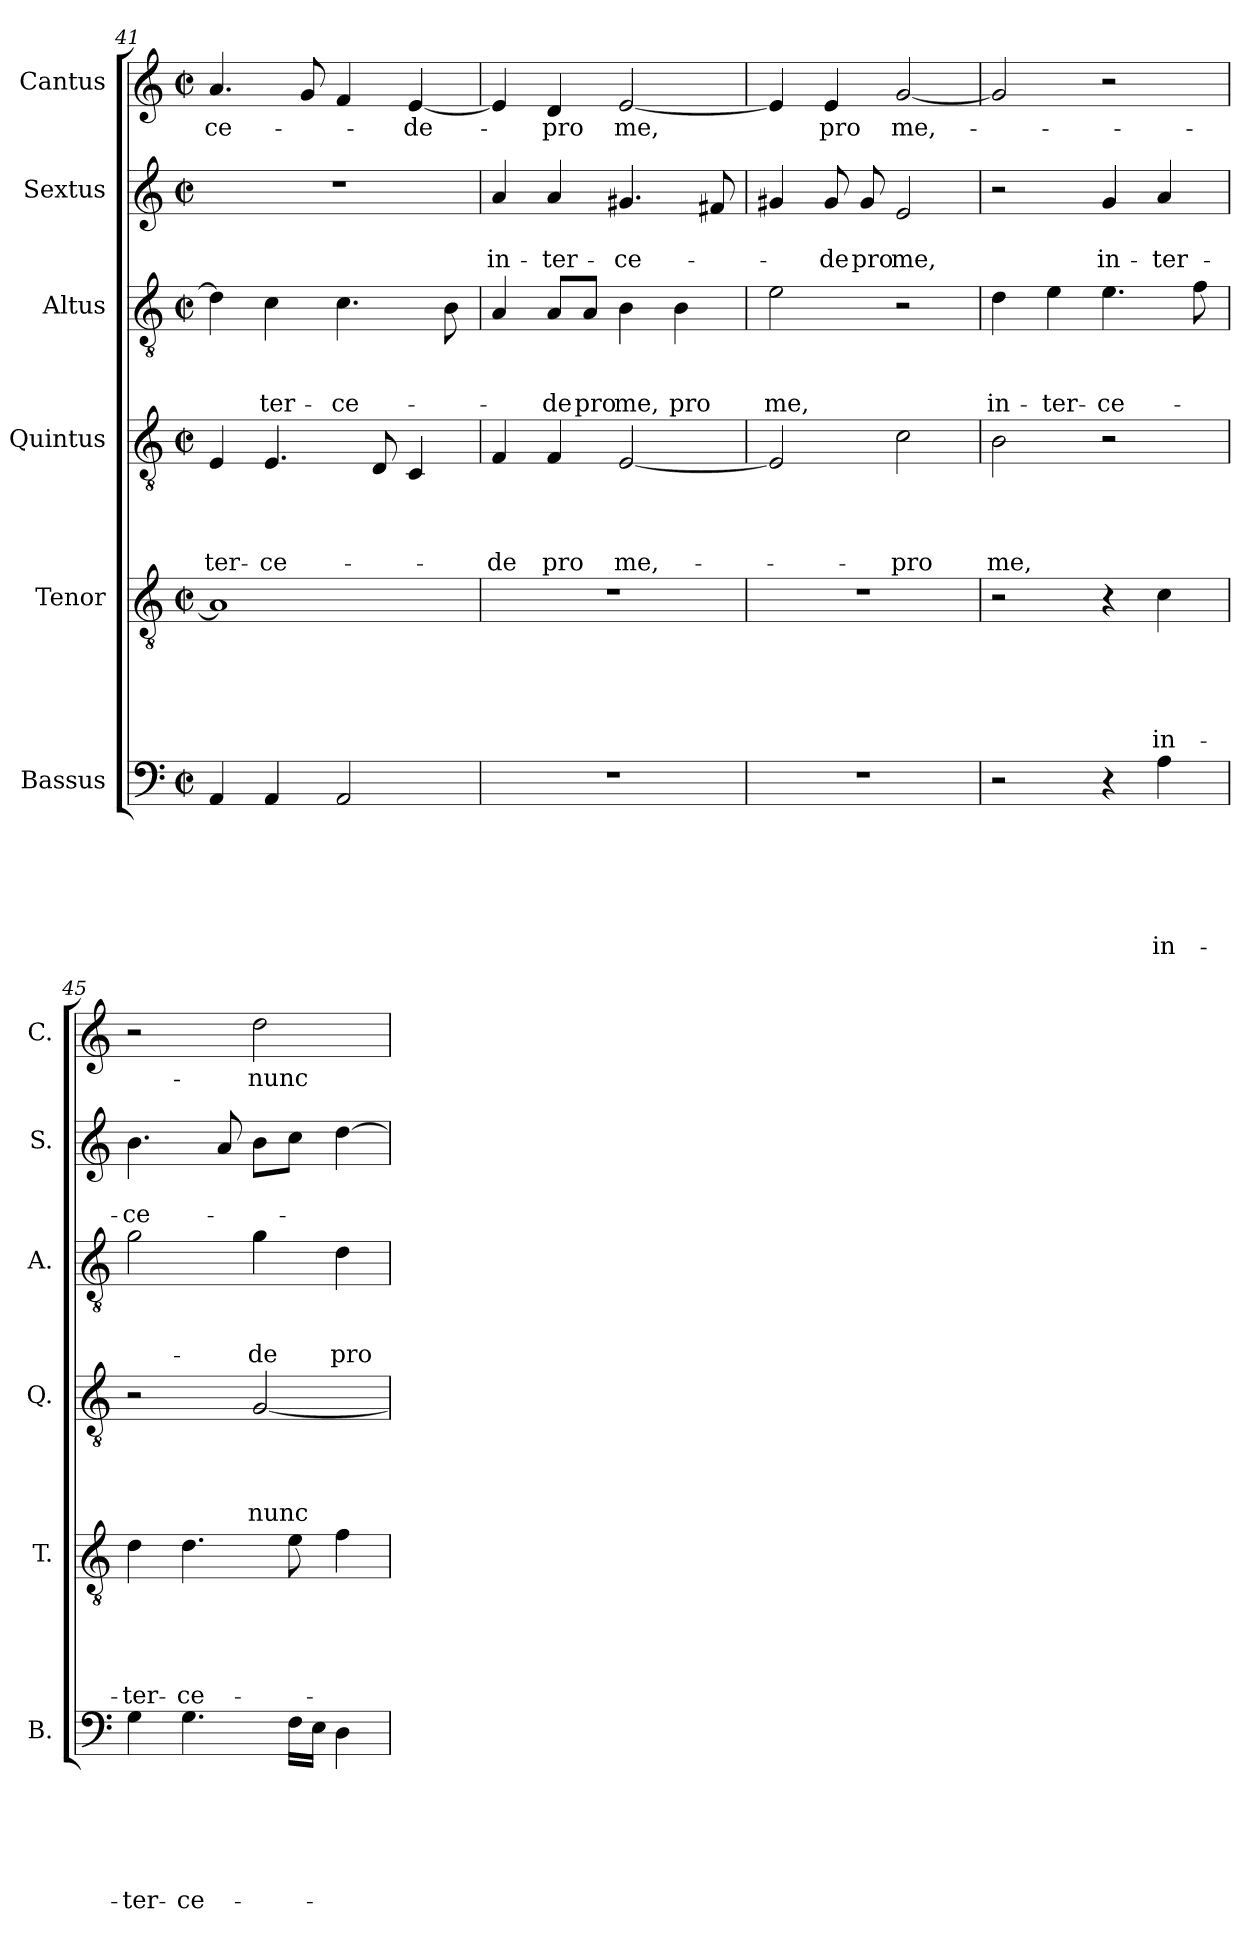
**kern	**text	**text	**text	**text	**text	**text	**kern	**text	**text	**text	**text	**text	**kern	**text	**text	**text	**text	**kern	**text	**text	**text	**kern	**text	**text	**kern	**text
*part6	*part6	*part6	*part6	*part6	*part6	*part6	*part5	*part5	*part5	*part5	*part5	*part5	*part4	*part4	*part4	*part4	*part4	*part3	*part3	*part3	*part3	*part2	*part2	*part2	*part1	*part1
*staff6	*staff6	*staff6	*staff6	*staff6	*staff6	*staff6	*staff5	*staff5	*staff5	*staff5	*staff5	*staff5	*staff4	*staff4	*staff4	*staff4	*staff4	*staff3	*staff3	*staff3	*staff3	*staff2	*staff2	*staff2	*staff1	*staff1
*I"Bassus	*	*	*	*	*	*	*I"Tenor	*	*	*	*	*	*I"Quintus	*	*	*	*	*I"Altus	*	*	*	*I"Sextus	*	*	*I"Cantus	*
*I'B.	*	*	*	*	*	*	*I'T.	*	*	*	*	*	*I'Q.	*	*	*	*	*I'A.	*	*	*	*I'S.	*	*	*I'C.	*
*clefF4	*	*	*	*	*	*	*clefGv2	*	*	*	*	*	*clefGv2	*	*	*	*	*clefGv2	*	*	*	*clefG2	*	*	*clefG2	*
*k[]	*	*	*	*	*	*	*k[]	*	*	*	*	*	*k[]	*	*	*	*	*k[]	*	*	*	*k[]	*	*	*k[]	*
*C:	*	*	*	*	*	*	*C:	*	*	*	*	*	*C:	*	*	*	*	*C:	*	*	*	*C:	*	*	*C:	*
*M2/2	*	*	*	*	*	*	*M2/2	*	*	*	*	*	*M2/2	*	*	*	*	*M2/2	*	*	*	*M2/2	*	*	*M2/2	*
*met(c|)	*	*	*	*	*	*	*met(c|)	*	*	*	*	*	*met(c|)	*	*	*	*	*met(c|)	*	*	*	*met(c|)	*	*	*met(c|)	*
=41	=41	=41	=41	=41	=41	=41	=41	=41	=41	=41	=41	=41	=41	=41	=41	=41	=41	=41	=41	=41	=41	=41	=41	=41	=41	=41
!	!	!	!	!	!	!	!	!	!	!	!	!	!	!	!	!	!LO:LY:b	!	!	!	!	!	!	!	!	!LO:LY:b
4AA/	.	.	.	.	.	.	1A]	.	.	.	.	.	4E/	.	.	.	-ter-	4d\]	.	.	.	1r	.	.	4.a/	-ce-
!	!	!	!	!	!	!	!	!	!	!	!	!	!	!	!	!	!LO:LY:b	!	!	!	!LO:LY:b	!	!	!	!	!
4AA/	.	.	.	.	.	.	.	.	.	.	.	.	4.E/	.	.	.	-ce-	4c\	.	.	-ter-	.	.	.	.	.
.	.	.	.	.	.	.	.	.	.	.	.	.	.	.	.	.	.	.	.	.	.	.	.	.	8g/	.
!	!	!	!	!	!	!	!	!	!	!	!	!	!	!	!	!	!	!	!	!	!LO:LY:b	!	!	!	!	!
2AA/	.	.	.	.	.	.	.	.	.	.	.	.	.	.	.	.	.	4.c\	.	.	-ce-	.	.	.	4f/	.
.	.	.	.	.	.	.	.	.	.	.	.	.	8D/	.	.	.	.	.	.	.	.	.	.	.	.	.
!	!	!	!	!	!	!	!	!	!	!	!	!	!	!	!	!	!	!	!	!	!	!	!	!	!	!LO:LY:b
.	.	.	.	.	.	.	.	.	.	.	.	.	4C/	.	.	.	.	.	.	.	.	.	.	.	[>4e/	-de-
.	.	.	.	.	.	.	.	.	.	.	.	.	.	.	.	.	.	8B\	.	.	.	.	.	.	.	.
!!LO:PB:g=z
=42	=42	=42	=42	=42	=42	=42	=42	=42	=42	=42	=42	=42	=42	=42	=42	=42	=42	=42	=42	=42	=42	=42	=42	=42	=42	=42
!	!	!	!	!	!	!	!	!	!	!	!	!	!	!	!	!	!LO:LY:b	!	!	!	!	!	!	!LO:LY:b	!	!
1r	.	.	.	.	.	.	1r	.	.	.	.	.	4F/	.	.	.	-de	4A/	.	.	.	4a/	.	in-	4e/]	.
!	!	!	!	!	!	!	!	!	!	!	!	!	!	!	!	!	!LO:LY:b	!	!	!	!LO:LY:b	!	!	!LO:LY:b	!	!LO:LY:b
.	.	.	.	.	.	.	.	.	.	.	.	.	4F/	.	.	.	pro	8A/L	.	.	-de	4a/	.	-ter-	4d/	-pro
!	!	!	!	!	!	!	!	!	!	!	!	!	!	!	!	!	!	!	!	!	!LO:LY:b	!	!	!	!	!
.	.	.	.	.	.	.	.	.	.	.	.	.	.	.	.	.	.	8A/J	.	.	pro	.	.	.	.	.
!	!	!	!	!	!	!	!	!	!	!	!	!	!	!	!	!	!LO:LY:b	!	!	!	!LO:LY:b	!	!	!LO:LY:b	!	!LO:LY:b
.	.	.	.	.	.	.	.	.	.	.	.	.	[<2E/	.	.	.	me,-	4B\	.	.	me,	4.g#X/	.	-ce-	[<2e/	me,
!	!	!	!	!	!	!	!	!	!	!	!	!	!	!	!	!	!	!	!	!	!LO:LY:b	!	!	!	!	!
.	.	.	.	.	.	.	.	.	.	.	.	.	.	.	.	.	.	4B\	.	.	pro	.	.	.	.	.
.	.	.	.	.	.	.	.	.	.	.	.	.	.	.	.	.	.	.	.	.	.	8f#X/	.	.	.	.
=43	=43	=43	=43	=43	=43	=43	=43	=43	=43	=43	=43	=43	=43	=43	=43	=43	=43	=43	=43	=43	=43	=43	=43	=43	=43	=43
!	!	!	!	!	!	!	!	!	!	!	!	!	!	!	!	!	!	!	!	!	!LO:LY:b	!	!	!	!	!
1r	.	.	.	.	.	.	1r	.	.	.	.	.	2E/]	.	.	.	.	2e\	.	.	me,	4g#X/	.	.	4e/]	.
!	!	!	!	!	!	!	!	!	!	!	!	!	!	!	!	!	!	!	!	!	!	!	!	!LO:LY:b	!	!LO:LY:b
.	.	.	.	.	.	.	.	.	.	.	.	.	.	.	.	.	.	.	.	.	.	8g#/	.	-de	4e/	pro
!	!	!	!	!	!	!	!	!	!	!	!	!	!	!	!	!	!	!	!	!	!	!	!	!LO:LY:b	!	!
.	.	.	.	.	.	.	.	.	.	.	.	.	.	.	.	.	.	.	.	.	.	8g#/	.	pro	.	.
!	!	!	!	!	!	!	!	!	!	!	!	!	!	!	!	!	!LO:LY:b	!	!	!	!	!	!	!LO:LY:b	!	!LO:LY:b
.	.	.	.	.	.	.	.	.	.	.	.	.	2c\	.	.	.	-pro	2r	.	.	.	2e/	.	me,	[<2g/	me,-
=44	=44	=44	=44	=44	=44	=44	=44	=44	=44	=44	=44	=44	=44	=44	=44	=44	=44	=44	=44	=44	=44	=44	=44	=44	=44	=44
!	!	!	!	!	!	!	!	!	!	!	!	!	!	!	!	!	!LO:LY:b	!	!	!	!LO:LY:b	!	!	!	!	!
2r	.	.	.	.	.	.	2r	.	.	.	.	.	2B\	.	.	.	me,	4d\	.	.	in-	2r	.	.	2g/]	.
!	!	!	!	!	!	!	!	!	!	!	!	!	!	!	!	!	!	!	!	!	!LO:LY:b	!	!	!	!	!
.	.	.	.	.	.	.	.	.	.	.	.	.	.	.	.	.	.	4e\	.	.	-ter-	.	.	.	.	.
!	!	!	!	!	!	!	!	!	!	!	!	!	!	!	!	!	!	!	!	!	!LO:LY:b	!	!	!LO:LY:b	!	!
4r	.	.	.	.	.	.	4r	.	.	.	.	.	2r	.	.	.	.	4.e\	.	.	-ce-	4g/	.	in-	2r	.
!	!	!	!	!	!	!LO:LY:b	!	!	!	!	!	!LO:LY:b	!	!	!	!	!	!	!	!	!	!	!	!LO:LY:b	!	!
4A\	.	.	.	.	.	in-	4c\	.	.	.	.	-in-	.	.	.	.	.	.	.	.	.	4a/	.	-ter-	.	.
.	.	.	.	.	.	.	.	.	.	.	.	.	.	.	.	.	.	8f\	.	.	.	.	.	.	.	.
=45	=45	=45	=45	=45	=45	=45	=45	=45	=45	=45	=45	=45	=45	=45	=45	=45	=45	=45	=45	=45	=45	=45	=45	=45	=45	=45
!	!	!	!	!	!	!LO:LY:b	!	!	!	!	!	!LO:LY:b	!	!	!	!	!	!	!	!	!	!	!	!LO:LY:b	!	!
4G\	.	.	.	.	.	-ter-	4d\	.	.	.	.	-ter-	2r	.	.	.	.	2g\	.	.	.	4.b\	.	-ce-	2r	.
!	!	!	!	!	!	!LO:LY:b	!	!	!	!	!	!LO:LY:b	!	!	!	!	!	!	!	!	!	!	!	!	!	!
4.G\	.	.	.	.	.	-ce-	4.d\	.	.	.	.	-ce-	.	.	.	.	.	.	.	.	.	.	.	.	.	.
.	.	.	.	.	.	.	.	.	.	.	.	.	.	.	.	.	.	.	.	.	.	8a/	.	.	.	.
!	!	!	!	!	!	!	!	!	!	!	!	!	!	!	!	!	!LO:LY:b	!	!	!	!LO:LY:b	!	!	!	!	!LO:LY:b
.	.	.	.	.	.	.	.	.	.	.	.	.	[<2G/	.	.	.	nunc	4g\	.	.	-de	8b\L	.	.	2dd\	-nunc
16F\LL	.	.	.	.	.	.	8e\	.	.	.	.	.	.	.	.	.	.	.	.	.	.	8cc\J	.	.	.	.
16E\JJ	.	.	.	.	.	.	.	.	.	.	.	.	.	.	.	.	.	.	.	.	.	.	.	.	.	.
!	!	!	!	!	!	!	!	!	!	!	!	!	!	!	!	!	!	!	!	!	!LO:LY:b	!	!	!	!	!
4D\	.	.	.	.	.	.	4f\	.	.	.	.	.	.	.	.	.	.	4d\	.	.	pro	[>4dd\	.	.	.	.
=	=	=	=	=	=	=	=	=	=	=	=	=	=	=	=	=	=	=	=	=	=	=	=	=	=	=
*-	*-	*-	*-	*-	*-	*-	*-	*-	*-	*-	*-	*-	*-	*-	*-	*-	*-	*-	*-	*-	*-	*-	*-	*-	*-	*-
